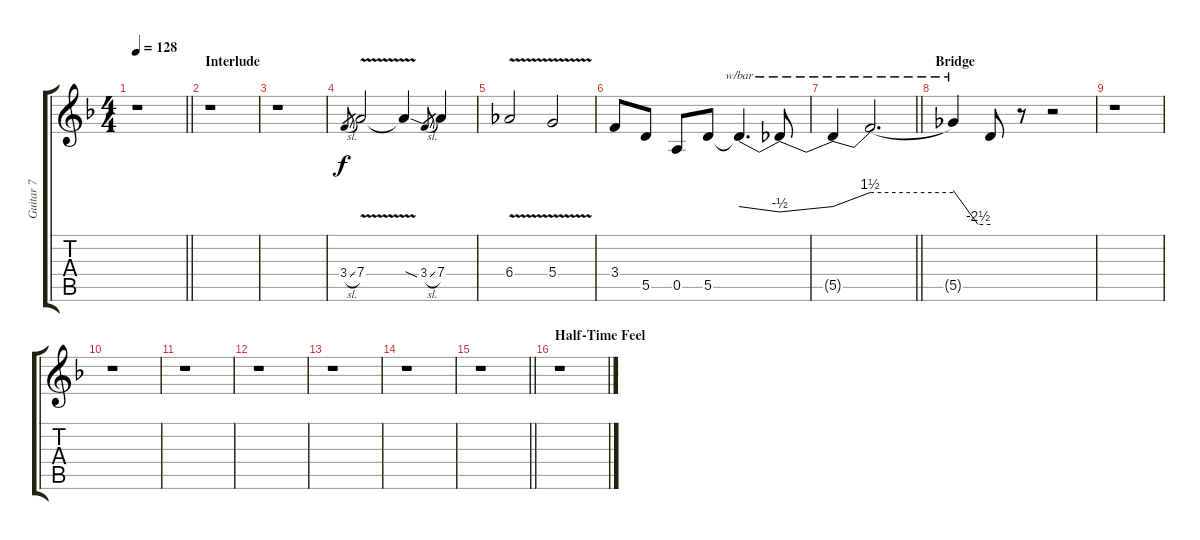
\track ("Guitar 7" "Guitar 7") {instrument distortionguitar}
\staff {score tabs}
\tuning (E4 B3 G3 D3 A2 D2) {hide}
\ts (4 4)
\tempo 128
\clef g2
\barLineRight lightlight
\ks dminor
r.1{dy f} |
\section ("" "Interlude")
r.1 |
r.1 |
3.4{sl}.8{gr} 7.4{v}.2 7.4{sod t}.4 3.4{sl}.8{gr} 7.4.4 |
6.4{v}.2 5.4{v}.2 |
3.4.8 5.5.8 0.5.8 5.5.8 5.5{t}.4{d tbe (dive default 0 0 60 -2)} 5.5{t}.8{tbe (dive default 0 -2 60 0)} |
\barLineRight lightlight
5.5{t}.4{tbe (dive default 0 0 60 6)} 5.5{t}.2{d tbe (hold default 0 6 60 6)} |
\section ("" "Bridge")
5.5{t}.4{tbe (custom default 0 8 40 -10 60 -10)} 5.5{t}.8 r.8 r.2 |
r.1 |
r.1 |
r.1 |
r.1 |
r.1 |
r.1 |
\barLineRight lightlight
r.1 |
\section ("" "Half-Time Feel")
r.1
